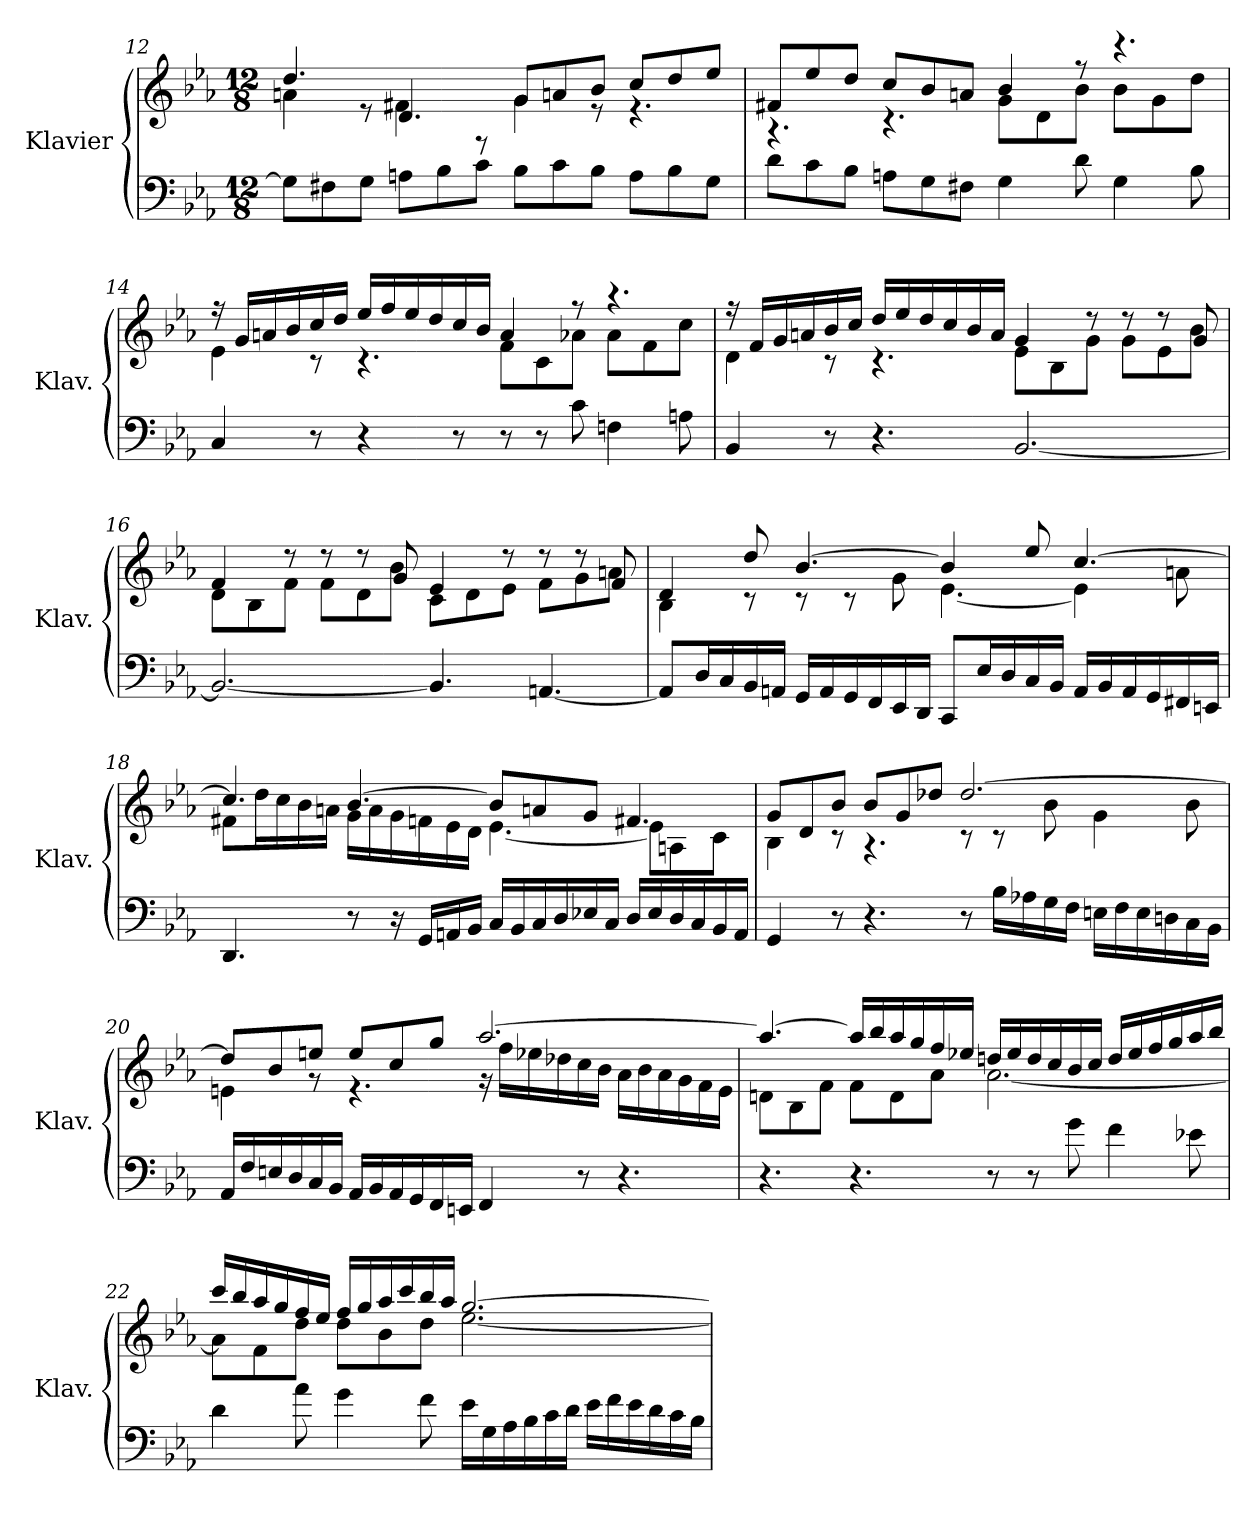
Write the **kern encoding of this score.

**kern	**kern
*part1	*part1
*staff2	*staff1
*I"Klavier	*
*I'Klav.	*
*clefF4	*clefG2
*k[b-e-a-]	*k[b-e-a-]
*E-:	*E-:
*M12/8	*M12/8
=12	=12
*	*^
8Gi\L]	4.ddi/	4ani\
8F#Xi\	.	.
8Gi\J	.	8r
8Ani\L	4.di/	4f#Xi\
8B-i\	.	.
8ci\J	.	8r
8B-i\L	8gi/L	4gi\
8ci\	8ani/	.
8B-i\J	8b-i/J	8r
8Ai\L	8cci/L	4.r
8B-i\	8ddi/	.
8Gi\J	8ee-i/J	.
=13	=13	=13
8di\L	8f#Xi/L	4.r
8ci\	8ee-i/	.
8B-i\J	8ddi/J	.
8Ani\L	8cci/L	4.r
8Gi\	8b-i/	.
8F#Xi\J	8ani/J	.
4Gi\	4b-i/	8gi\L
.	.	8di\
8di\	8r	8b-i\J
4Gi\	4.r	8b-i\L
.	.	8gi\
8B-i\	.	8ddi\J
!!LO:LB:g=z	!!
=14	=14	=14
4Ci/	16r	4e-i\
.	16gi/LL	.
.	16ani/	.
.	16b-i/	.
8r	16cci/	8r
.	16ddi/JJ	.
4r	16ee-i/LL	4.r
.	16ffi/	.
.	16ee-i/	.
.	16ddi/	.
8r	16cci/	.
.	16b-i/JJ	.
8r	4ai/	8fi\L
8r	.	8ci\
8ci\	8r	8a-Xi\J
4Fni\	4.r	8a-i\L
.	.	8fi\
8Ani\	.	8cci\J
=15	=15	=15
4BB-i/	16r	4di\
.	16fi/LL	.
.	16gi/	.
.	16ani/	.
8r	16b-i/	8r
.	16cci/JJ	.
4.r	16ddi/LL	4.r
.	16ee-i/	.
.	16ddi/	.
.	16cci/	.
.	16b-i/	.
.	16ai/JJ	.
[2.BB-i/	4gi/	8e-i\L
.	.	8B-i\
.	8r	8gi\J
.	8r	8gi\L
.	8r	8e-i\
.	8gi/	8b-i\J
!!LO:LB:g=z	!!
=16	=16	=16
2.BB-i/_	4fi/	8di\L
.	.	8B-i\
.	8r	8fi\J
.	8r	8fi\L
.	8r	8di\
.	8gi/	8b-i\J
4.BB-i/]	4e-i/	8ci\L
.	.	8di\
.	8r	8e-i\J
[4.AAni/	8r	8fi\L
.	8r	8gi\
.	8fi/	8ani\J
=17	=17	=17
8AAi/L]	4di/	4B-i\
16Di/L	.	.
16Ci/	.	.
16BB-i/	8ddi/	8r
16AAni/JJ	.	.
16GGi/LL	[4.b-i/	8r
16AAi/	.	.
16GGi/	.	8r
16FFi/	.	.
16EE-i/	.	8gi\
16DDi/JJ	.	.
8CCi/L	4b-i/]	[4.e-i\
16E-i/L	.	.
16Di/	.	.
16Ci/	8ee-i/	.
16BB-i/JJ	.	.
16AAi/LL	[4.cci/	4e-i\]
16BB-i/	.	.
16AAi/	.	.
16GGi/	.	.
16FF#Xi/	.	8ani\
16EEni/JJ	.	.
!!LO:LB:g=z	!!
=18	=18	=18
4.DDi/	4.cci/]	8f#Xi\L
.	.	16ddi\L
.	.	16cci\
.	.	16b-i\
.	.	16ani\JJ
8r	[4.b-i/	16gi\LL
.	.	16ai\
16r	.	16gi\
16GGi/LL	.	16fni\
16AAni/	.	16e-i\
16BB-i/JJ	.	16di\JJ
16Ci/LL	8b-i/L]	[4.e-i\
16BB-i/	.	.
16Ci/	8ani/	.
16Di/	.	.
16E-Xi/	8gi/J	.
16Ci/JJ	.	.
16Di/LL	4.f#Xi/	8e-i\L]
16E-i/	.	.
16Di/	.	8Ani\
16Ci/	.	.
16BB-i/	.	8ci\J
16AAi/JJ	.	.
=19	=19	=19
4GGi/	8gi/L	4B-i\
.	8di/	.
8r	8b-i/J	8r
4.r	8b-i/L	4.r
.	8gi/	.
.	8dd-Xi/J	.
8r	[2.dd-i/	8r
16B-i\LL	.	8r
16A-Xi\	.	.
16Gi\	.	8b-i\
16Fi\JJ	.	.
16Eni\LL	.	4gi\
16Fi\	.	.
16Ei\	.	.
16Dni\	.	.
16Ci\	.	8b-i\
16BB-i\JJ	.	.
!!LO:LB:g=z	!!
=20	=20	=20
16AA-i/LL	8dd-i/L]	4eni\
16Fi/	.	.
16Eni/	8b-i/	.
16Di/	.	.
16Ci/	8eeni/J	8r
16BB-i/JJ	.	.
16AA-i/LL	8eei/L	4.r
16BB-i/	.	.
16AA-i/	8cci/	.
16GGi/	.	.
16FFi/	8ggi/J	.
16EEni/JJ	.	.
4FFi/	[2.aa-i/	16r
.	.	16ffi\LL
.	.	16ee-Xi\
.	.	16dd-Xi\
8r	.	16cci\
.	.	16b-i\JJ
4.r	.	16a-i\LL
.	.	16b-i\
.	.	16a-i\
.	.	16gi\
.	.	16fi\
.	.	16ei\JJ
!!LO:LB:g=z	!!
=21	=21	=21
4.r	4.aa-i/_	8dni\L
.	.	8B-i\
.	.	8fi\J
4.r	16aa-i/LL]	8fi\L
.	16bb-i/	.
.	16aa-i/	8di\
.	16ggi/	.
.	16ffi/	8a-i\J
.	16ee-Xi/JJ	.
8r	16ddni/LL	[2.a-i\
.	16ee-i/	.
8r	16ddi/	.
.	16cci/	.
8gi\	16b-i/	.
.	16cci/JJ	.
4fi\	16ddi/LL	.
.	16ee-i/	.
.	16ffi/	.
.	16ggi/	.
8e-Xi\	16aa-i/	.
.	16bb-i/JJ	.
!!LO:PB:g=z	!!
=22	=22	=22
4di\	16ccci/LL	8a-i\L]
.	16bb-i/	.
.	16aa-i/	8fi\
.	16ggi/	.
8a-i\	16ffi/	8ddi\J
.	16ee-i/JJ	.
4gi\	16ffi/LL	8ddi\L
.	16ggi/	.
.	16aa-i/	8b-i\
.	16ccci/	.
8fi\	16bb-i/	8ddi\J
.	16aa-i/JJ	.
16e-i\LL	[2.ggi/	[2.ee-i\
16Gi\	.	.
16A-i\	.	.
16B-i\	.	.
16ci\	.	.
16di\JJ	.	.
16e-i\LL	.	.
16fi\	.	.
16e-i\	.	.
16di\	.	.
16ci\	.	.
16B-i\JJ	.	.
*	*v	*v
=	=
*-	*-
